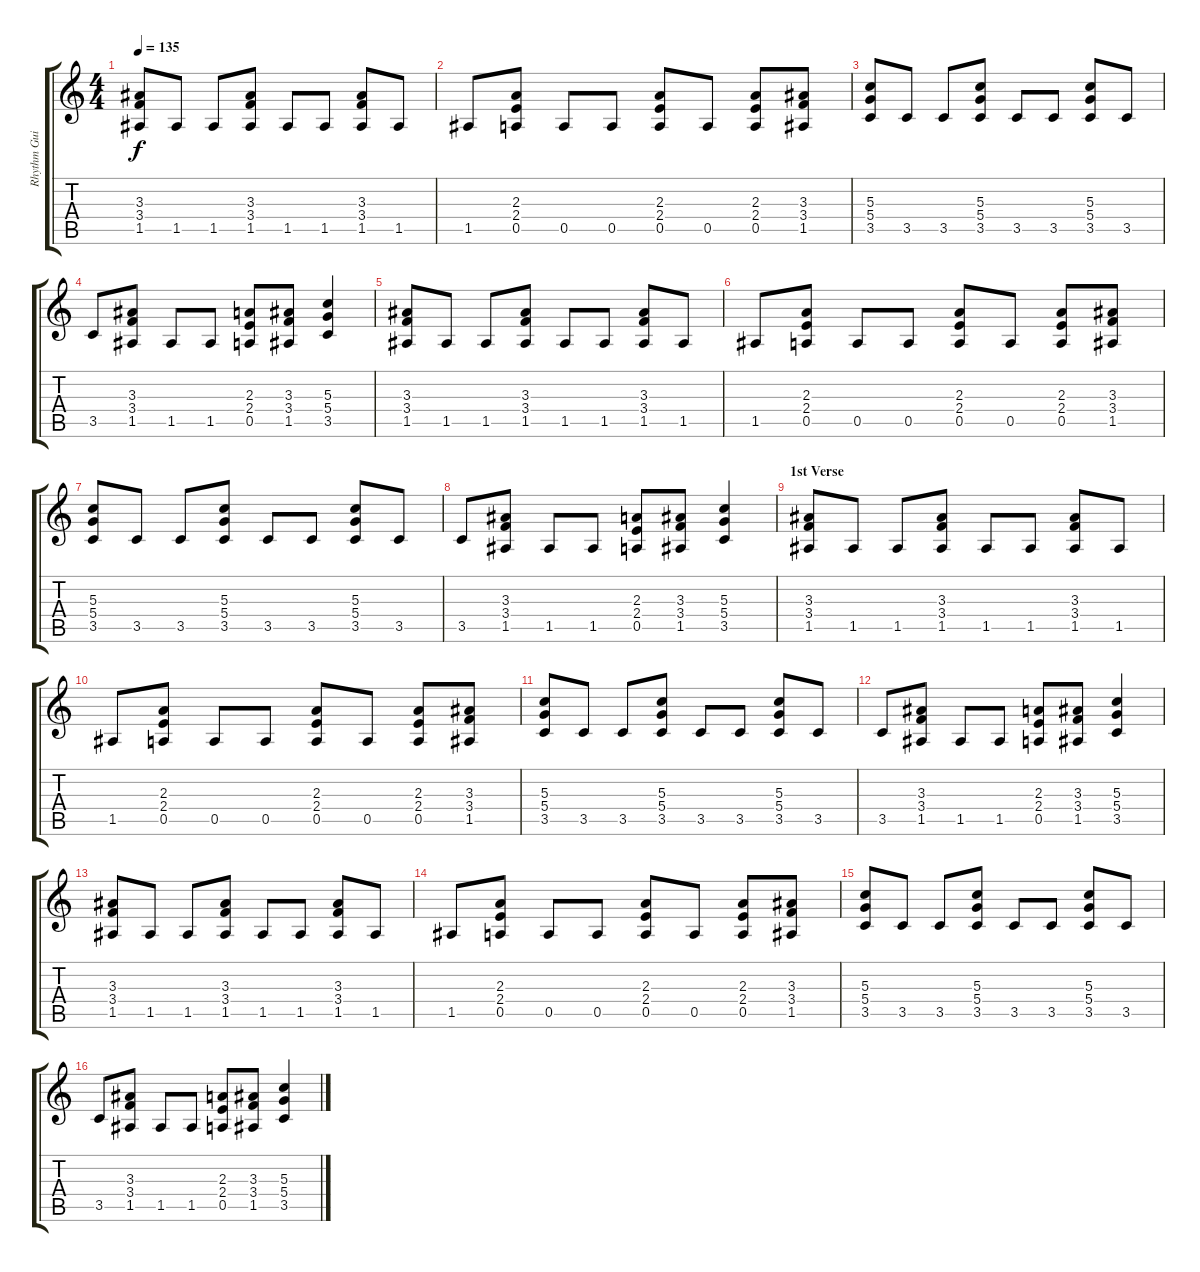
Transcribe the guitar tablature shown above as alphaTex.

\track ("Rhythm Guitar" "Rhythm Gui") {instrument distortionguitar}
\staff {score tabs}
\tuning (E4 B3 G3 D3 A2 E2) {hide}
\ts (4 4)
\tempo 135
\clef g2
\ks c
(3.3 3.4 1.5).8{dy f} 1.5.8 1.5.8 (3.3 3.4 1.5).8 1.5.8 1.5.8 (3.3 3.4 1.5).8 1.5.8 |
1.5.8 (2.3 2.4 0.5).8 0.5.8 0.5.8 (2.3 2.4 0.5).8 0.5.8 (2.3 2.4 0.5).8 (3.3 3.4 1.5).8 |
(5.3 5.4 3.5).8 3.5.8 3.5.8 (5.3 5.4 3.5).8 3.5.8 3.5.8 (5.3 5.4 3.5).8 3.5.8 |
3.5.8 (3.3 3.4 1.5).8 1.5.8 1.5.8 (2.3 2.4 0.5).8 (3.3 3.4 1.5).8 (5.3 5.4 3.5).4 |
(3.3 3.4 1.5).8 1.5.8 1.5.8 (3.3 3.4 1.5).8 1.5.8 1.5.8 (3.3 3.4 1.5).8 1.5.8 |
1.5.8 (2.3 2.4 0.5).8 0.5.8 0.5.8 (2.3 2.4 0.5).8 0.5.8 (2.3 2.4 0.5).8 (3.3 3.4 1.5).8 |
(5.3 5.4 3.5).8 3.5.8 3.5.8 (5.3 5.4 3.5).8 3.5.8 3.5.8 (5.3 5.4 3.5).8 3.5.8 |
3.5.8 (3.3 3.4 1.5).8 1.5.8 1.5.8 (2.3 2.4 0.5).8 (3.3 3.4 1.5).8 (5.3 5.4 3.5).4 |
\section ("" "1st Verse")
(3.3 3.4 1.5).8 1.5.8 1.5.8 (3.3 3.4 1.5).8 1.5.8 1.5.8 (3.3 3.4 1.5).8 1.5.8 |
1.5.8 (2.3 2.4 0.5).8 0.5.8 0.5.8 (2.3 2.4 0.5).8 0.5.8 (2.3 2.4 0.5).8 (3.3 3.4 1.5).8 |
(5.3 5.4 3.5).8 3.5.8 3.5.8 (5.3 5.4 3.5).8 3.5.8 3.5.8 (5.3 5.4 3.5).8 3.5.8 |
3.5.8 (3.3 3.4 1.5).8 1.5.8 1.5.8 (2.3 2.4 0.5).8 (3.3 3.4 1.5).8 (5.3 5.4 3.5).4 |
(3.3 3.4 1.5).8 1.5.8 1.5.8 (3.3 3.4 1.5).8 1.5.8 1.5.8 (3.3 3.4 1.5).8 1.5.8 |
1.5.8 (2.3 2.4 0.5).8 0.5.8 0.5.8 (2.3 2.4 0.5).8 0.5.8 (2.3 2.4 0.5).8 (3.3 3.4 1.5).8 |
(5.3 5.4 3.5).8 3.5.8 3.5.8 (5.3 5.4 3.5).8 3.5.8 3.5.8 (5.3 5.4 3.5).8 3.5.8 |
3.5.8 (3.3 3.4 1.5).8 1.5.8 1.5.8 (2.3 2.4 0.5).8 (3.3 3.4 1.5).8 (5.3 5.4 3.5).4
